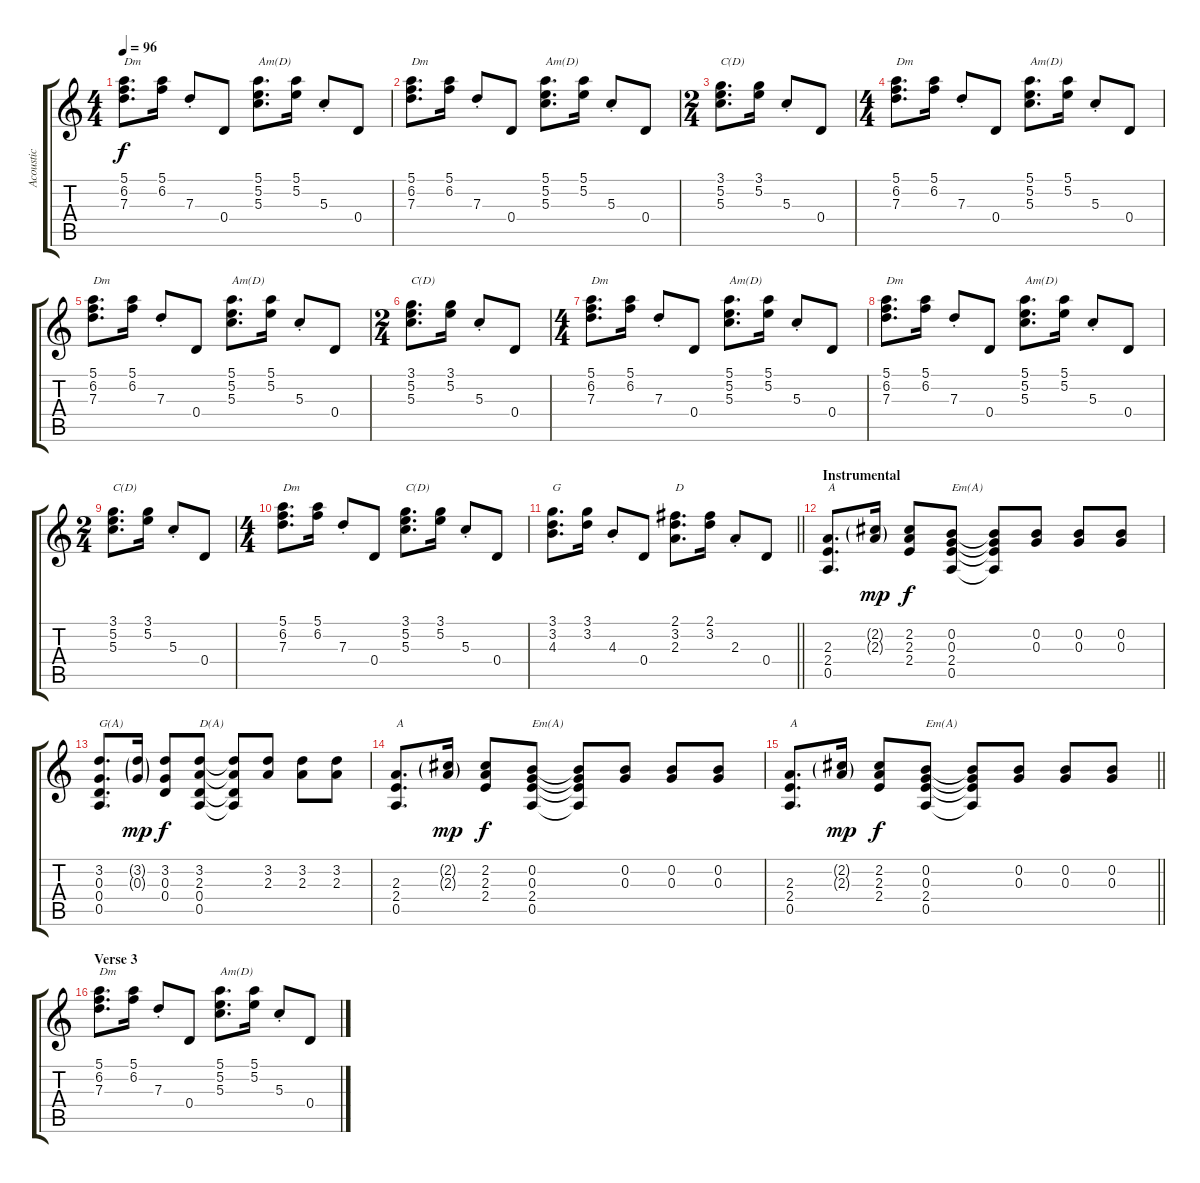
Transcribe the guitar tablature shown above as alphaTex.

\track ("Acoustic" "Acoustic") {instrument acousticguitarsteel}
\staff {score tabs}
\tuning (E4 B3 G3 D3 A2 E2) {hide}
\ts (4 4)
\tempo 96
\clef g2
\ks c
(5.1 6.2 7.3).8{d txt "Dm" dy f} (5.1 6.2).16 7.3{st}.8 0.4.8 (5.1 5.2 5.3).8{d txt "Am(D)"} (5.1 5.2).16 5.3{st}.8 0.4.8 |
(5.1 6.2 7.3).8{d txt "Dm"} (5.1 6.2).16 7.3{st}.8 0.4.8 (5.1 5.2 5.3).8{d txt "Am(D)"} (5.1 5.2).16 5.3{st}.8 0.4.8 |
\ts (2 4)
(3.1 5.2 5.3).8{d txt "C(D)"} (3.1 5.2).16 5.3{st}.8 0.4.8 |
\ts (4 4)
(5.1 6.2 7.3).8{d txt "Dm"} (5.1 6.2).16 7.3{st}.8 0.4.8 (5.1 5.2 5.3).8{d txt "Am(D)"} (5.1 5.2).16 5.3{st}.8 0.4.8 |
(5.1 6.2 7.3).8{d txt "Dm"} (5.1 6.2).16 7.3{st}.8 0.4.8 (5.1 5.2 5.3).8{d txt "Am(D)"} (5.1 5.2).16 5.3{st}.8 0.4.8 |
\ts (2 4)
(3.1 5.2 5.3).8{d txt "C(D)"} (3.1 5.2).16 5.3{st}.8 0.4.8 |
\ts (4 4)
(5.1 6.2 7.3).8{d txt "Dm"} (5.1 6.2).16 7.3{st}.8 0.4.8 (5.1 5.2 5.3).8{d txt "Am(D)"} (5.1 5.2).16 5.3{st}.8 0.4.8 |
(5.1 6.2 7.3).8{d txt "Dm"} (5.1 6.2).16 7.3{st}.8 0.4.8 (5.1 5.2 5.3).8{d txt "Am(D)"} (5.1 5.2).16 5.3{st}.8 0.4.8 |
\ts (2 4)
(3.1 5.2 5.3).8{d txt "C(D)"} (3.1 5.2).16 5.3{st}.8 0.4.8 |
\ts (4 4)
(5.1 6.2 7.3).8{d txt "Dm"} (5.1 6.2).16 7.3{st}.8 0.4.8 (3.1 5.2 5.3).8{d txt "C(D)"} (3.1 5.2).16 5.3{st}.8 0.4.8 |
\barLineRight lightlight
(3.1 3.2 4.3).8{d txt "G"} (3.1 3.2).16 4.3{st}.8 0.4.8 (2.1 3.2 2.3).8{d txt "D"} (2.1 3.2).16 2.3{st}.8 0.4.8 |
\section ("" "Instrumental")
(2.3 2.4 0.5).8{d txt "A"} (2.2{g} 2.3{g}).16{dy mp} (2.2 2.3 2.4).8{dy f} (0.2 0.3 2.4 0.5).8{txt "Em(A)"} (0.2{t} 0.3{t} 2.4{t} 0.5{t}).8 (0.2 0.3).8 (0.2 0.3).8 (0.2 0.3).8 |
(3.2 0.3 0.4 0.5).8{d txt "G(A)"} (3.2{g} 0.3{g}).16{dy mp} (3.2 0.3 0.4).8{dy f} (3.2 2.3 0.4 0.5).8{txt "D(A)"} (3.2{t} 2.3{t} 0.4{t} 0.5{t}).8 (3.2 2.3).8 (3.2 2.3).8 (3.2 2.3).8 |
(2.3 2.4 0.5).8{d txt "A"} (2.2{g} 2.3{g}).16{dy mp} (2.2 2.3 2.4).8{dy f} (0.2 0.3 2.4 0.5).8{txt "Em(A)"} (0.2{t} 0.3{t} 2.4{t} 0.5{t}).8 (0.2 0.3).8 (0.2 0.3).8 (0.2 0.3).8 |
\barLineRight lightlight
(2.3 2.4 0.5).8{d txt "A"} (2.2{g} 2.3{g}).16{dy mp} (2.2 2.3 2.4).8{dy f} (0.2 0.3 2.4 0.5).8{txt "Em(A)"} (0.2{t} 0.3{t} 2.4{t} 0.5{t}).8 (0.2 0.3).8 (0.2 0.3).8 (0.2 0.3).8 |
\section ("" "Verse 3")
(5.1 6.2 7.3).8{d txt "Dm"} (5.1 6.2).16 7.3{st}.8 0.4.8 (5.1 5.2 5.3).8{d txt "Am(D)"} (5.1 5.2).16 5.3{st}.8 0.4.8
